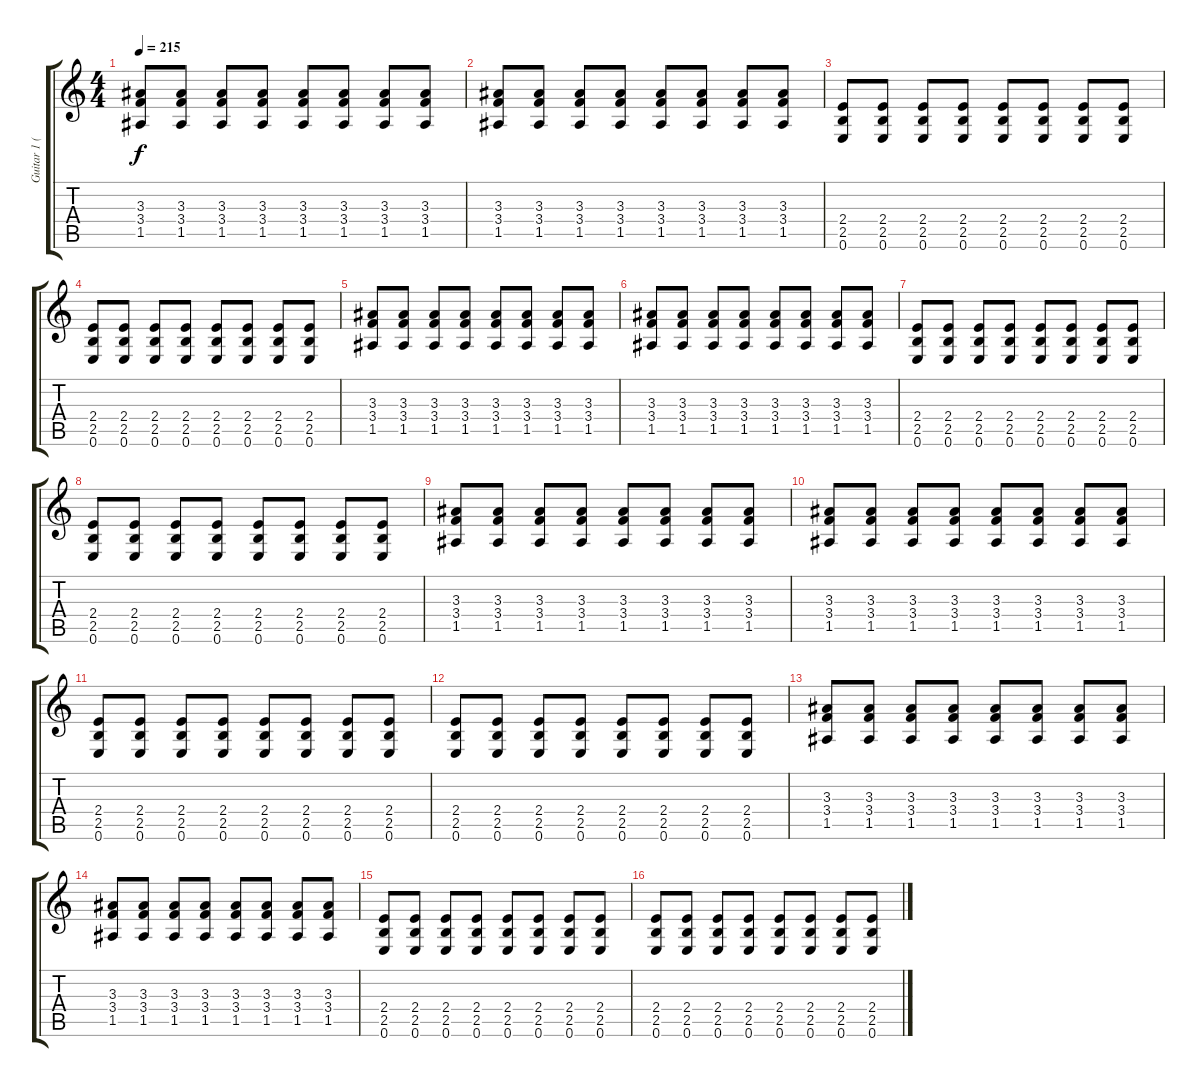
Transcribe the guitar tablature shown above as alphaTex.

\track ("Guitar 1 (Shagrath)" "Guitar 1 (") {instrument distortionguitar}
\staff {score tabs}
\tuning (E4 B3 G3 D3 A2 E2) {hide}
\ts (4 4)
\tempo 215
\clef g2
\ks c
(3.3 3.4 1.5).8{dy f instrument distortionguitar} (3.3 3.4 1.5).8 (3.3 3.4 1.5).8 (3.3 3.4 1.5).8 (3.3 3.4 1.5).8 (3.3 3.4 1.5).8 (3.3 3.4 1.5).8 (3.3 3.4 1.5).8 |
(3.3 3.4 1.5).8 (3.3 3.4 1.5).8 (3.3 3.4 1.5).8 (3.3 3.4 1.5).8 (3.3 3.4 1.5).8 (3.3 3.4 1.5).8 (3.3 3.4 1.5).8 (3.3 3.4 1.5).8 |
(2.4 2.5 0.6).8 (2.4 2.5 0.6).8 (2.4 2.5 0.6).8 (2.4 2.5 0.6).8 (2.4 2.5 0.6).8 (2.4 2.5 0.6).8 (2.4 2.5 0.6).8 (2.4 2.5 0.6).8 |
(2.4 2.5 0.6).8 (2.4 2.5 0.6).8 (2.4 2.5 0.6).8 (2.4 2.5 0.6).8 (2.4 2.5 0.6).8 (2.4 2.5 0.6).8 (2.4 2.5 0.6).8 (2.4 2.5 0.6).8 |
(3.3 3.4 1.5).8 (3.3 3.4 1.5).8 (3.3 3.4 1.5).8 (3.3 3.4 1.5).8 (3.3 3.4 1.5).8 (3.3 3.4 1.5).8 (3.3 3.4 1.5).8 (3.3 3.4 1.5).8 |
(3.3 3.4 1.5).8 (3.3 3.4 1.5).8 (3.3 3.4 1.5).8 (3.3 3.4 1.5).8 (3.3 3.4 1.5).8 (3.3 3.4 1.5).8 (3.3 3.4 1.5).8 (3.3 3.4 1.5).8 |
(2.4 2.5 0.6).8 (2.4 2.5 0.6).8 (2.4 2.5 0.6).8 (2.4 2.5 0.6).8 (2.4 2.5 0.6).8 (2.4 2.5 0.6).8 (2.4 2.5 0.6).8 (2.4 2.5 0.6).8 |
(2.4 2.5 0.6).8 (2.4 2.5 0.6).8 (2.4 2.5 0.6).8 (2.4 2.5 0.6).8 (2.4 2.5 0.6).8 (2.4 2.5 0.6).8 (2.4 2.5 0.6).8 (2.4 2.5 0.6).8 |
(3.3 3.4 1.5).8 (3.3 3.4 1.5).8 (3.3 3.4 1.5).8 (3.3 3.4 1.5).8 (3.3 3.4 1.5).8 (3.3 3.4 1.5).8 (3.3 3.4 1.5).8 (3.3 3.4 1.5).8 |
(3.3 3.4 1.5).8 (3.3 3.4 1.5).8 (3.3 3.4 1.5).8 (3.3 3.4 1.5).8 (3.3 3.4 1.5).8 (3.3 3.4 1.5).8 (3.3 3.4 1.5).8 (3.3 3.4 1.5).8 |
(2.4 2.5 0.6).8 (2.4 2.5 0.6).8 (2.4 2.5 0.6).8 (2.4 2.5 0.6).8 (2.4 2.5 0.6).8 (2.4 2.5 0.6).8 (2.4 2.5 0.6).8 (2.4 2.5 0.6).8 |
(2.4 2.5 0.6).8 (2.4 2.5 0.6).8 (2.4 2.5 0.6).8 (2.4 2.5 0.6).8 (2.4 2.5 0.6).8 (2.4 2.5 0.6).8 (2.4 2.5 0.6).8 (2.4 2.5 0.6).8 |
(3.3 3.4 1.5).8 (3.3 3.4 1.5).8 (3.3 3.4 1.5).8 (3.3 3.4 1.5).8 (3.3 3.4 1.5).8 (3.3 3.4 1.5).8 (3.3 3.4 1.5).8 (3.3 3.4 1.5).8 |
(3.3 3.4 1.5).8 (3.3 3.4 1.5).8 (3.3 3.4 1.5).8 (3.3 3.4 1.5).8 (3.3 3.4 1.5).8 (3.3 3.4 1.5).8 (3.3 3.4 1.5).8 (3.3 3.4 1.5).8 |
(2.4 2.5 0.6).8 (2.4 2.5 0.6).8 (2.4 2.5 0.6).8 (2.4 2.5 0.6).8 (2.4 2.5 0.6).8 (2.4 2.5 0.6).8 (2.4 2.5 0.6).8 (2.4 2.5 0.6).8 |
(2.4 2.5 0.6).8 (2.4 2.5 0.6).8 (2.4 2.5 0.6).8 (2.4 2.5 0.6).8 (2.4 2.5 0.6).8 (2.4 2.5 0.6).8 (2.4 2.5 0.6).8 (2.4 2.5 0.6).8
